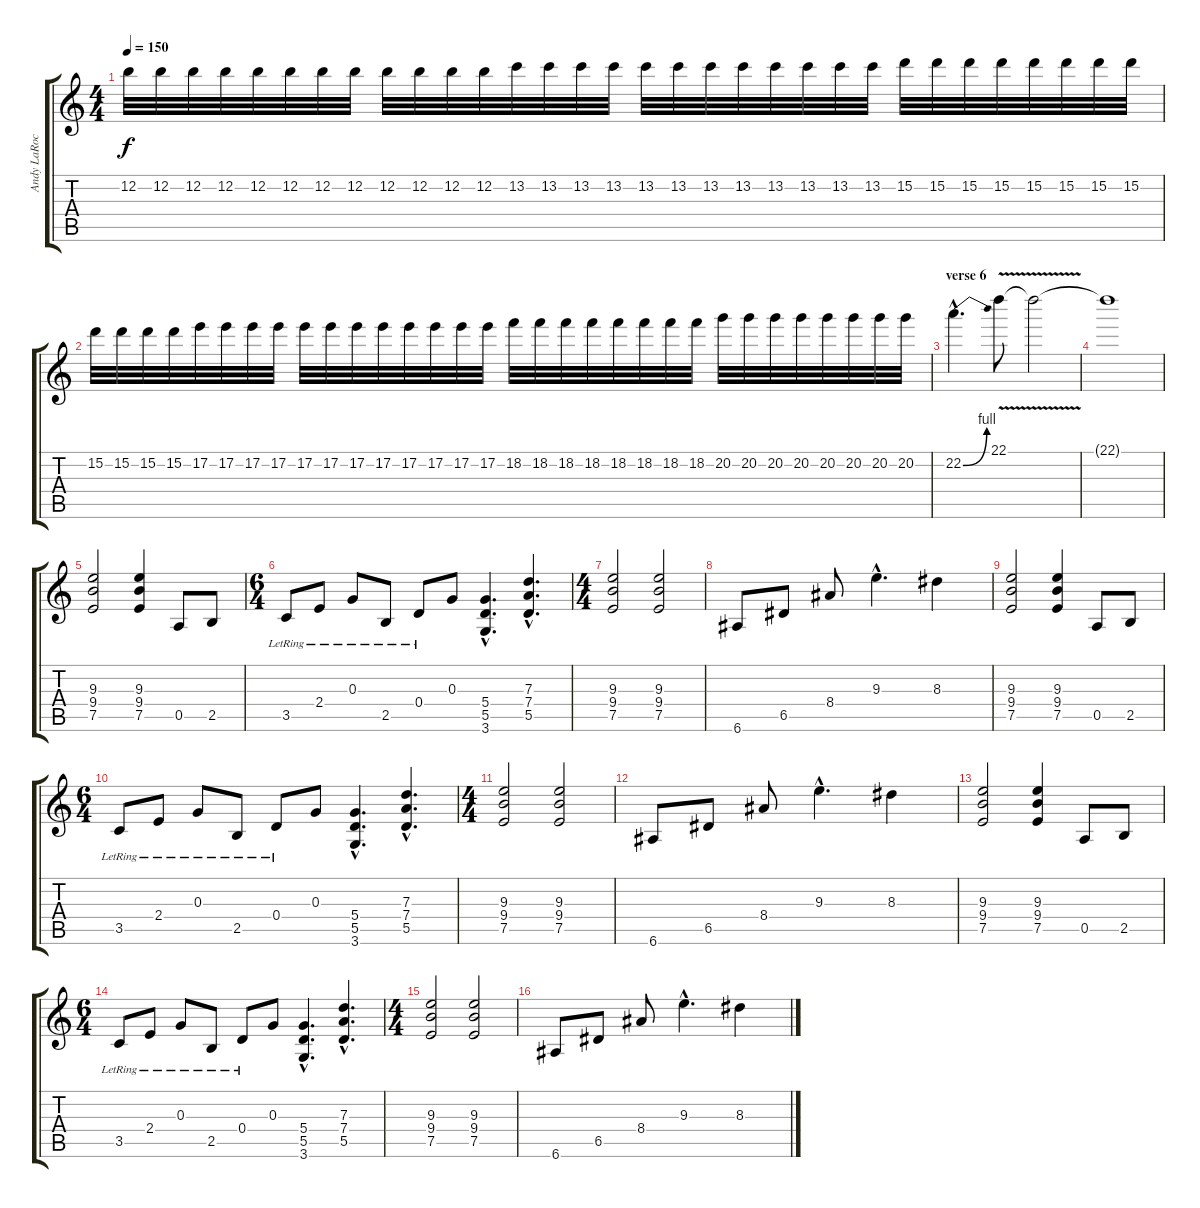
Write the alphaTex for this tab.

\track ("Andy LaRocque" "Andy LaRoc") {instrument distortionguitar}
\staff {score tabs}
\tuning (E4 B3 G3 D3 A2 E2) {hide}
\ts (4 4)
\tempo 150
\clef g2
\ks c
12.2.32{dy f} 12.2.32 12.2.32 12.2.32 12.2.32 12.2.32 12.2.32 12.2.32 12.2.32 12.2.32 12.2.32 12.2.32 13.2.32 13.2.32 13.2.32 13.2.32 13.2.32 13.2.32 13.2.32 13.2.32 13.2.32 13.2.32 13.2.32 13.2.32 15.2.32 15.2.32 15.2.32 15.2.32 15.2.32 15.2.32 15.2.32 15.2.32 |
15.2.32 15.2.32 15.2.32 15.2.32 17.2.32 17.2.32 17.2.32 17.2.32 17.2.32 17.2.32 17.2.32 17.2.32 17.2.32 17.2.32 17.2.32 17.2.32 18.2.32 18.2.32 18.2.32 18.2.32 18.2.32 18.2.32 18.2.32 18.2.32 20.2.32 20.2.32 20.2.32 20.2.32 20.2.32 20.2.32 20.2.32 20.2.32 |
\section ("" "verse 6")
22.2{be (bend 0 0 60 4) hac}.4{d} 22.1{v}.8 22.1{t}.2 |
22.1{t}.1 |
(9.3 9.4 7.5).2{volume 12 balance 3} (9.3 9.4 7.5).4 0.5.8 2.5.8 |
\ts (6 4)
3.5{lr}.8 2.4{lr}.8 0.3{lr}.8 2.5{lr}.8 0.4{lr}.8 0.3.8 (5.4{hac} 5.5{hac} 3.6{hac}).4{d} (7.3{hac} 7.4{hac} 5.5{hac}).4{d} |
\ts (4 4)
(9.3 9.4 7.5).2 (9.3 9.4 7.5).2 |
6.6.8 6.5.8 8.4.8 9.3{hac}.4{d} 8.3.4 |
(9.3 9.4 7.5).2 (9.3 9.4 7.5).4 0.5.8 2.5.8 |
\ts (6 4)
3.5{lr}.8 2.4{lr}.8 0.3{lr}.8 2.5{lr}.8 0.4{lr}.8 0.3.8 (5.4{hac} 5.5{hac} 3.6{hac}).4{d} (7.3{hac} 7.4{hac} 5.5{hac}).4{d} |
\ts (4 4)
(9.3 9.4 7.5).2 (9.3 9.4 7.5).2 |
6.6.8 6.5.8 8.4.8 9.3{hac}.4{d} 8.3.4 |
(9.3 9.4 7.5).2 (9.3 9.4 7.5).4 0.5.8 2.5.8 |
\ts (6 4)
3.5{lr}.8 2.4{lr}.8 0.3{lr}.8 2.5{lr}.8 0.4{lr}.8 0.3.8 (5.4{hac} 5.5{hac} 3.6{hac}).4{d} (7.3{hac} 7.4{hac} 5.5{hac}).4{d} |
\ts (4 4)
(9.3 9.4 7.5).2 (9.3 9.4 7.5).2 |
6.6.8 6.5.8 8.4.8 9.3{hac}.4{d} 8.3.4
